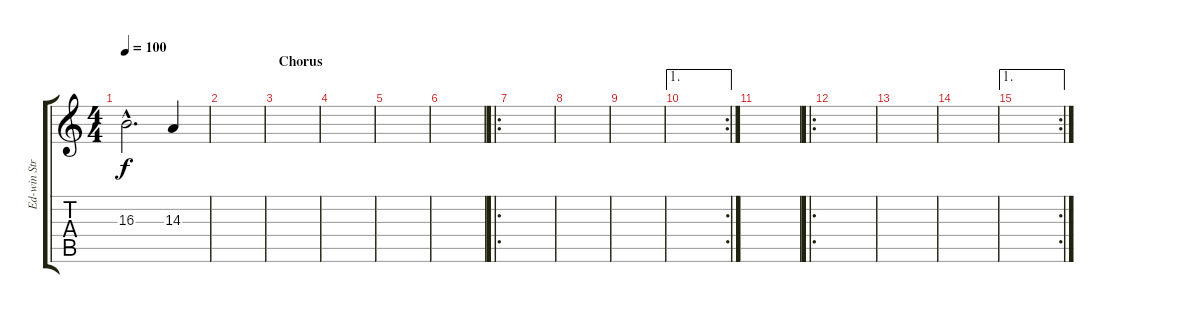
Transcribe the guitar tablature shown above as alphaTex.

\track ("Ed-win Strings" "Ed-win Str") {instrument synthstrings1}
\staff {score tabs}
\tuning (E4 B3 G3 D3 A2 E2) {hide}
\ts (4 4)
\tempo 100
\clef g2
\ks c
16.3{hac t}.2{d dy f} 14.3.4 |
|
\section ("" "Chorus")
|
|
|
|
\ro
|
|
|
\ae 1
\rc 2
|
|
\ro
|
|
|
\ae 1
\rc 2
